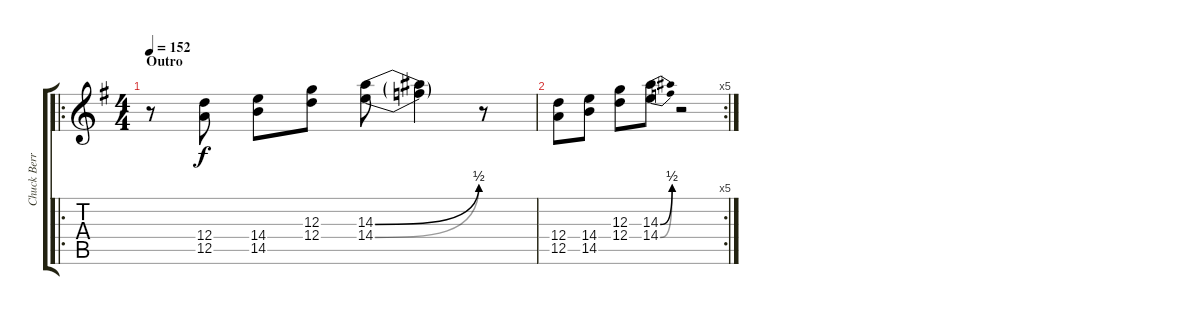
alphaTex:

\track ("Chuck Berry - Electric Guitar" "Chuck Berr") {instrument electricguitarclean}
\staff {score tabs}
\tuning (E4 B3 G3 D3 A2 E2) {hide}
\ro
\ts (4 4)
\section ("" "Outro")
\tempo 152
\clef g2
\ks g
r.8{dy f} (12.4 12.5).8 (14.4 14.5).8 (12.3 12.4).8 (14.3{be (bend 0 0 60 2)} 14.4{be (bend 0 0 60 2)}).8 (14.3{t} 14.4{t}).4 r.8 |
\rc 5
(12.4 12.5).8 (14.4 14.5).8 (12.3 12.4).8 (14.3{be (bend 0 0 60 2)} 14.4{be (bend 0 0 60 2)}).8 r.2
